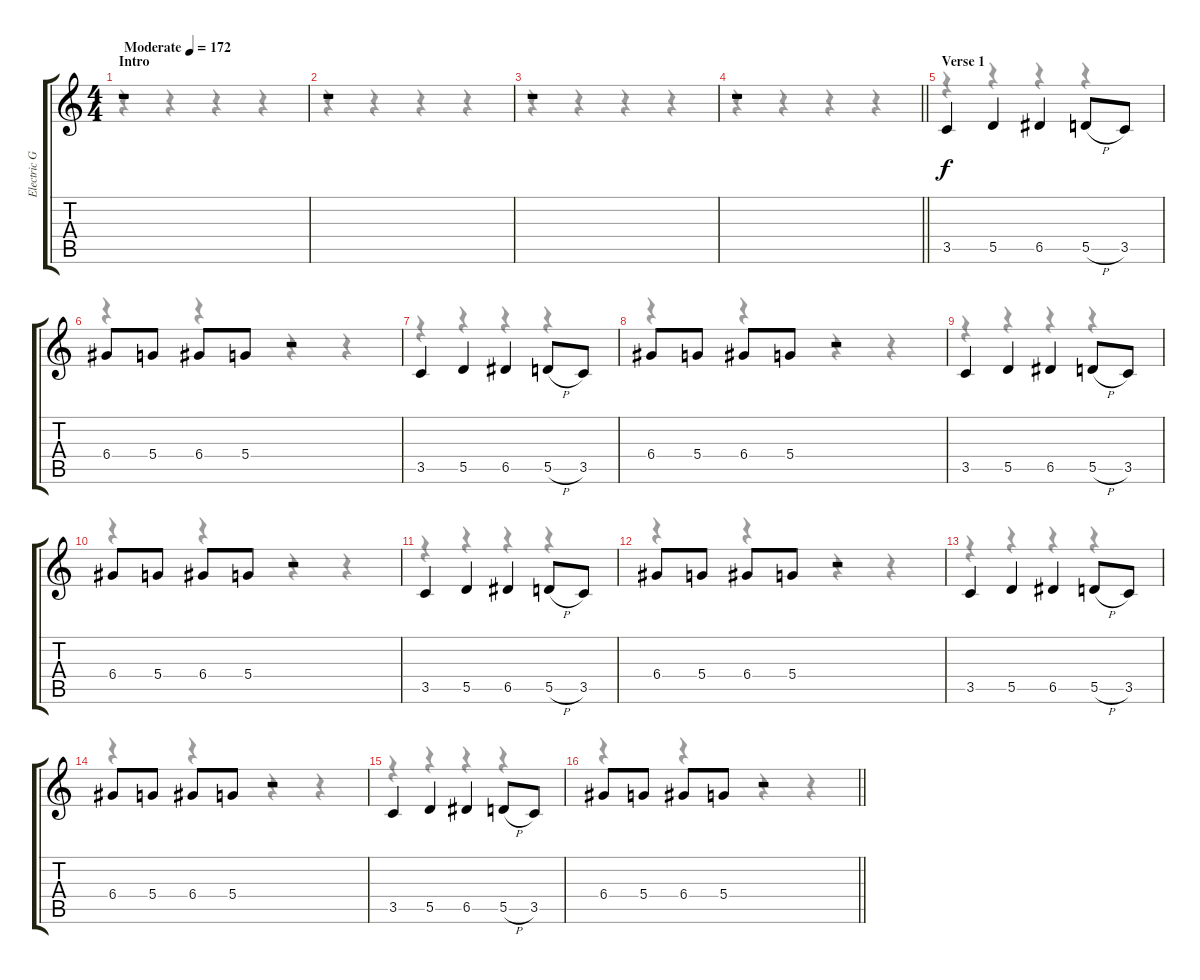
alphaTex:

\track ("Electric Guitar II" "Electric G") {instrument overdrivenguitar}
\staff {score tabs}
\tuning (E4 B3 G3 D3 A2 E2) {hide}
\voice
\ts (4 4)
\section ("" "Intro")
\tempo (172 "Moderate")
\clef g2
\ks c
r.1{dy f instrument overdrivenguitar} |
r.1 |
r.1 |
\barLineRight lightlight
r.1 |
\section ("" "Verse 1")
3.5.4 5.5.4 6.5.4 5.5{h}.8 3.5.8 |
6.4.8 5.4.8 6.4.8 5.4.8 r.2 |
3.5.4 5.5.4 6.5.4 5.5{h}.8 3.5.8 |
6.4.8 5.4.8 6.4.8 5.4.8 r.2 |
3.5.4 5.5.4 6.5.4 5.5{h}.8 3.5.8 |
6.4.8 5.4.8 6.4.8 5.4.8 r.2 |
3.5.4 5.5.4 6.5.4 5.5{h}.8 3.5.8 |
6.4.8 5.4.8 6.4.8 5.4.8 r.2 |
3.5.4 5.5.4 6.5.4 5.5{h}.8 3.5.8 |
6.4.8 5.4.8 6.4.8 5.4.8 r.2 |
3.5.4 5.5.4 6.5.4 5.5{h}.8 3.5.8 |
\barLineRight lightlight
6.4.8 5.4.8 6.4.8 5.4.8 r.2
\voice
\clef g2
\ottava regular
\simile none
\ks c
r.4{dy f} r.4 r.4 r.4 |
r.4 r.4 r.4 r.4 |
r.4 r.4 r.4 r.4 |
\barLineRight lightlight
r.4 r.4 r.4 r.4 |
r.4 r.4 r.4 r.4 |
r.4 r.4 r.4 r.4 |
r.4 r.4 r.4 r.4 |
r.4 r.4 r.4 r.4 |
r.4 r.4 r.4 r.4 |
r.4 r.4 r.4 r.4 |
r.4 r.4 r.4 r.4 |
r.4 r.4 r.4 r.4 |
r.4 r.4 r.4 r.4 |
r.4 r.4 r.4 r.4 |
r.4 r.4 r.4 r.4 |
\barLineRight lightlight
r.4 r.4 r.4 r.4
